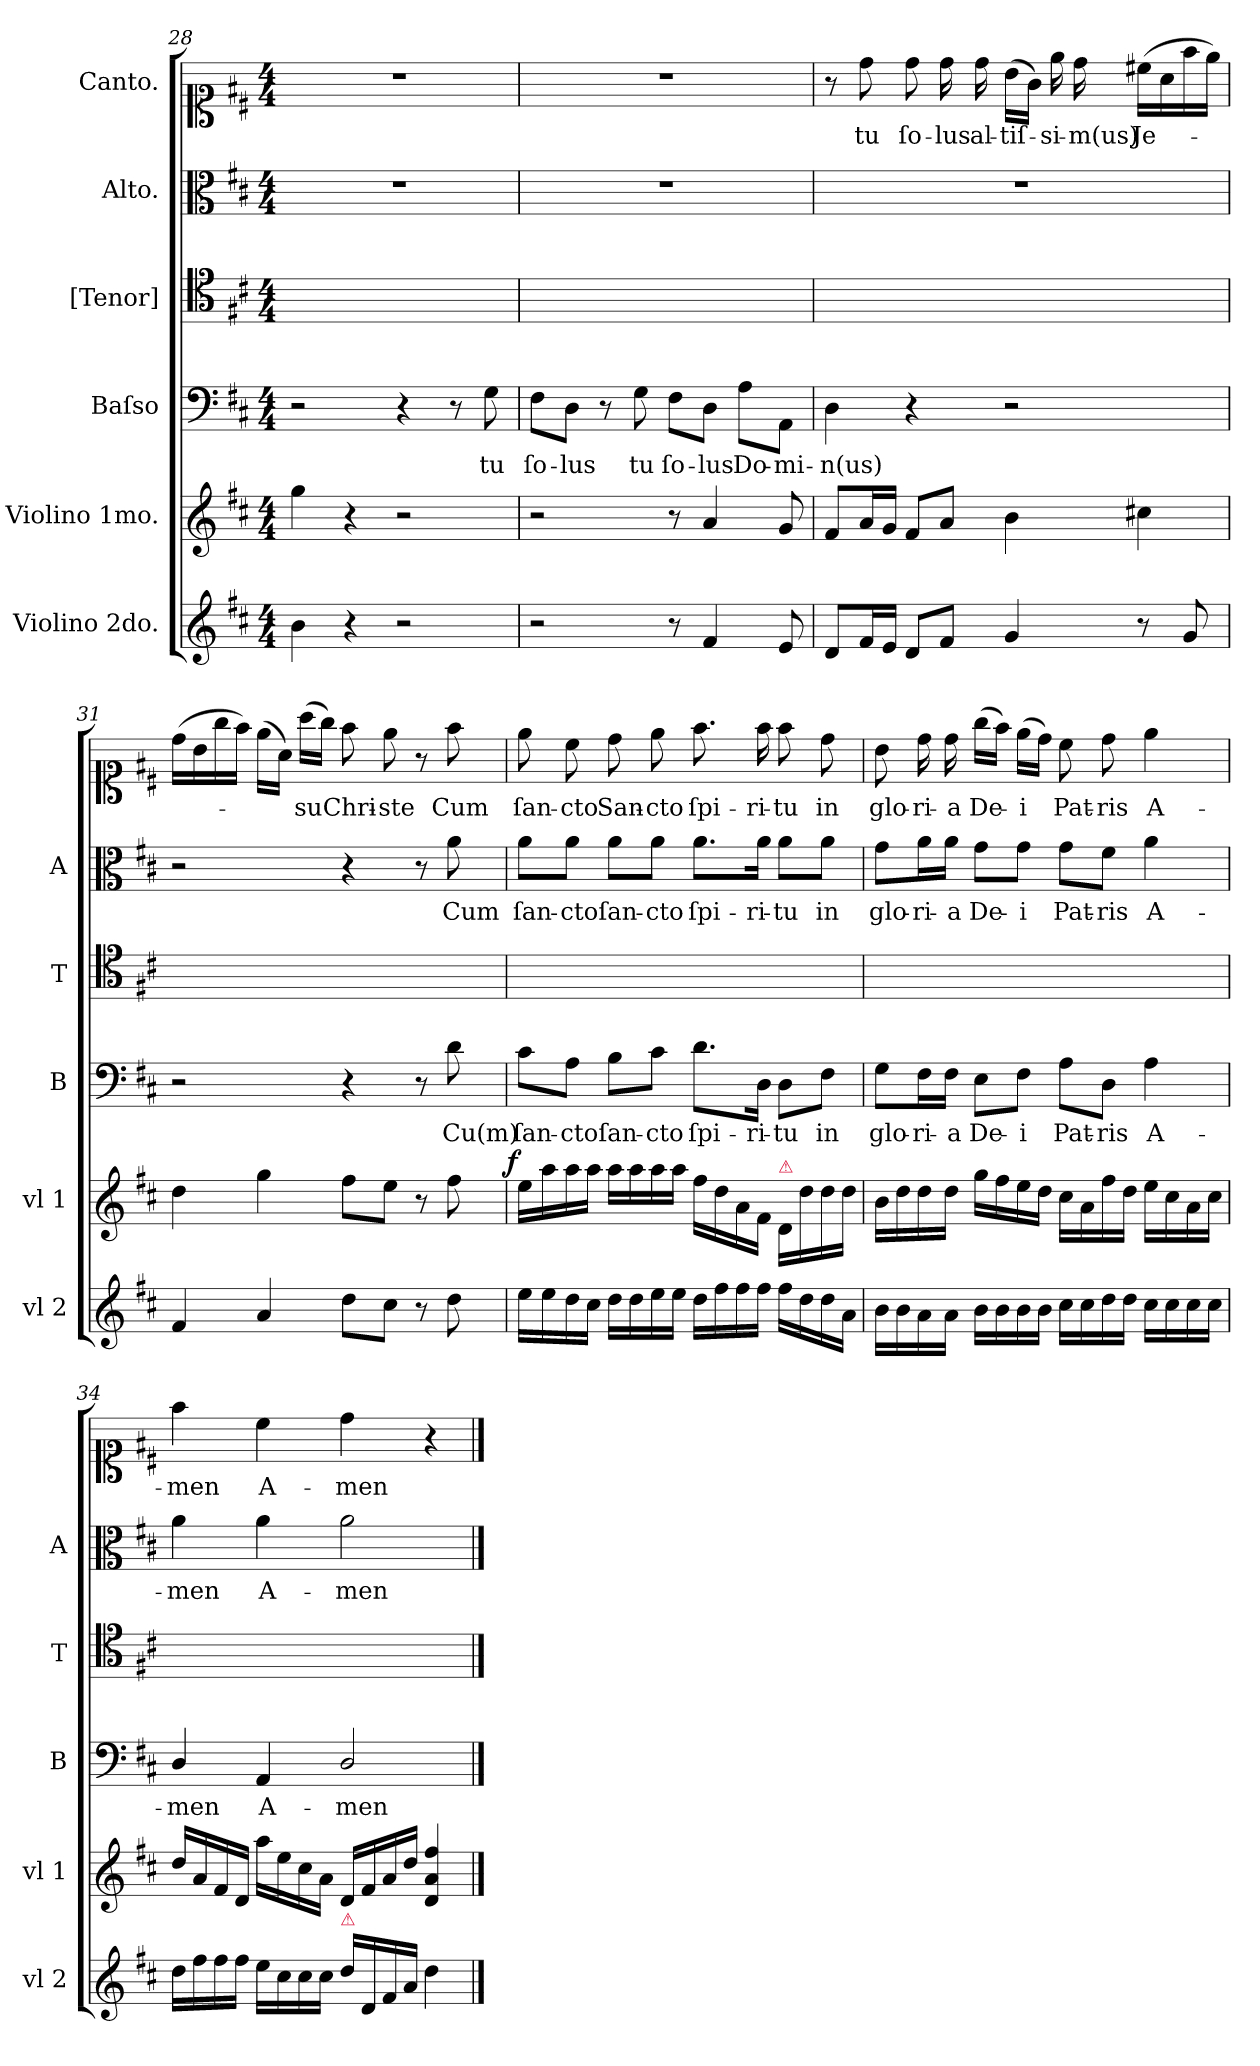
**kern	**kern	**dynam	**kern	**text	**kern	**kern	**text	**kern	**text
*part6	*part5	*part5	*part4	*part4	*part3	*part2	*part2	*part1	*part1
*staff6	*staff5	*staff5	*staff4	*staff4	*staff3	*staff2	*staff2	*staff1	*staff1
*I"Violino 2do.	*I"Violino 1mo.	*	*I"Baſso	*	*I"[Tenor]	*I"Alto.	*	*I"Canto.	*
*I'vl 2	*I'vl 1	*	*I'B	*	*I'T	*I'A	*	*	*
*clefG2	*clefG2	*	*clefF4	*	*clefC4	*clefC3	*	*clefC1	*
*k[f#c#]	*k[f#c#]	*	*k[f#c#]	*	*k[f#c#]	*k[f#c#]	*	*k[f#c#]	*
*D:	*D:	*	*D:	*	*D:	*D:	*	*D:	*
*M4/4	*M4/4	*	*M4/4	*	*M4/4	*M4/4	*	*M4/4	*
=28	=28	=28	=28	=28	=28	=28	=28	=28	=28
4b\	4gg\	.	2r	.	1ryy	1r	.	1r	.
4r	4r	.	.	.	.	.	.	.	.
2r	2r	.	4r	.	.	.	.	.	.
.	.	.	8r	.	.	.	.	.	.
.	.	.	8G\	tu	.	.	.	.	.
=29	=29	=29	=29	=29	=29	=29	=29	=29	=29
2r	2r	.	8F#\L	ſo-	1ryy	1r	.	1r	.
.	.	.	8D\J	-lus	.	.	.	.	.
.	.	.	8r	.	.	.	.	.	.
.	.	.	8G\	tu	.	.	.	.	.
!	!	!LO:DY:a	!	!	!	!	!	!	!
8r	8r	Po	8F#\L	ſo-	.	.	.	.	.
4f#/	4a/	.	8D\J	-lus	.	.	.	.	.
.	.	.	8A\L	Do-	.	.	.	.	.
8e/	8g/	.	8AA\J	-mi-	.	.	.	.	.
=30	=30	=30	=30	=30	=30	=30	=30	=30	=30
8d/L	8f#/L	.	4D\	-n(us)	1ryy	1r	.	8r	.
16f#/L	16a/L	.	.	.	.	.	.	8dd\	tu
16e/JJ	16g/JJ	.	.	.	.	.	.	.	.
8d/L	8f#/L	.	4r	.	.	.	.	8dd\	ſo-
8f#/J	8a/J	.	.	.	.	.	.	16dd\	-lus
.	.	.	.	.	.	.	.	16dd\	al-
4g/	4b\	.	2r	.	.	.	.	(16b\LL	-tiſ-
.	.	.	.	.	.	.	.	16g\JJ)	.
.	.	.	.	.	.	.	.	16ee\	-si-
.	.	.	.	.	.	.	.	16dd\	-m(us)
8r	4cc#X\	.	.	.	.	.	.	(16cc#X\LL	Je-
.	.	.	.	.	.	.	.	16a\	.
8g/	.	.	.	.	.	.	.	16ff#\	.
.	.	.	.	.	.	.	.	16ee\JJ)	.
=31	=31	=31	=31	=31	=31	=31	=31	=31	=31
4f#/	4dd\	.	2r	.	1ryy	2r	.	(16dd\LL	.
.	.	.	.	.	.	.	.	16b\	.
.	.	.	.	.	.	.	.	16gg\	.
.	.	.	.	.	.	.	.	16ff#\JJ)	.
4a/	4gg\	.	.	.	.	.	.	(16ee\LL	.
.	.	.	.	.	.	.	.	16a\JJ)	.
.	.	.	.	.	.	.	.	(16aa\LL	-su
.	.	.	.	.	.	.	.	16gg\JJ)	.
8dd\L	8ff#\L	.	4r	.	.	4r	.	8ff#\	Chri-
8cc#\J	8ee\J	.	.	.	.	.	.	8ee\	-ste
8r	8r	.	8r	.	.	8r	.	8r	.
8dd\	8ff#\	.	8d\	Cu(m)	.	8a\	Cum	8ff#\	Cum
=32	=32	=32	=32	=32	=32	=32	=32	=32	=32
!	!	!LO:DY:a:rj	!	!	!	!	!	!	!
16ee\LL	16ee\LL	f.	8c#\L	ſan-	1ryy	8a\L	ſan-	8ee\	ſan-
16ee\	16aa\	.	.	.	.	.	.	.	.
16dd\	16aa\	.	8A\J	-cto	.	8a\J	-cto	8cc#\	-cto
16cc#\JJ	16aa\JJ	.	.	.	.	.	.	.	.
!	!	!	!	!LO:LY:i	!	!	!LO:LY:i	!	!
16dd\LL	16aa\LL	.	8B\L	ſan-	.	8a\L	ſan-	8dd\	San-
16dd\	16aa\	.	.	.	.	.	.	.	.
!	!	!	!	!LO:LY:i	!	!	!LO:LY:i	!	!
16ee\	16aa\	.	8c#\J	-cto	.	8a\J	-cto	8ee\	-cto
16ee\JJ	16aa\JJ	.	.	.	.	.	.	.	.
16dd\LL	16ff#\LL	.	8.d\L	ſpi-	.	8.a\L	ſpi-	8.ff#\	ſpi-
16ff#\	16dd\	.	.	.	.	.	.	.	.
16ff#\	16a\	.	.	.	.	.	.	.	.
16ff#\JJ	16f#\JJ	.	16D\Jk	-ri-	.	16a\Jk	-ri-	16ff#\	-ri-
!	!LO:TX:a:color=crimson:t=⚠	!	!	!	!	!	!	!	!
16ff#\LL	16d/LL	.	8D\L	-tu	.	8a\L	-tu	8ff#\	-tu
16dd\	16dd\	.	.	.	.	.	.	.	.
16dd\	16dd\	.	8F#\J	in	.	8a\J	in	8dd\	in
16a\JJ	16dd\JJ	.	.	.	.	.	.	.	.
=33	=33	=33	=33	=33	=33	=33	=33	=33	=33
16b\LL	16b\LL	.	8G\L	glo-	1ryy	8g\L	glo-	8b\	glo-
16b\	16dd\	.	.	.	.	.	.	.	.
16a\	16dd\	.	16F#\L	-ri-	.	16a\L	-ri-	16dd\	-ri-
16a\JJ	16dd\JJ	.	16F#\JJ	-a	.	16a\JJ	-a	16dd\	-a
16b\LL	16gg\LL	.	8E\L	De-	.	8g\L	De-	(16gg\LL	De-
16b\	16ff#\	.	.	.	.	.	.	16ff#\JJ)	.
16b\	16ee\	.	8F#\J	-i	.	8g\J	-i	(16ee\LL	-i
16b\JJ	16dd\JJ	.	.	.	.	.	.	16dd\JJ)	.
16cc#\LL	16cc#\LL	.	8A\L	Pat-	.	8g\L	Pat-	8cc#\	Pat-
16cc#\	16a\	.	.	.	.	.	.	.	.
16dd\	16ff#\	.	8D\J	-ris	.	8f#\J	-ris	8dd\	-ris
16dd\JJ	16dd\JJ	.	.	.	.	.	.	.	.
16cc#\LL	16ee\LL	.	4A\	A-	.	4a\	A-	4ee\	A-
16cc#\	16cc#\	.	.	.	.	.	.	.	.
16cc#\	16a\	.	.	.	.	.	.	.	.
16cc#\JJ	16cc#\JJ	.	.	.	.	.	.	.	.
=34	=34	=34	=34	=34	=34	=34	=34	=34	=34
16dd\LL	16dd/LL	.	4D/	-men	1ryy	4a\	-men	4ff#\	-men
16ff#\	16a/	.	.	.	.	.	.	.	.
16ff#\	16f#/	.	.	.	.	.	.	.	.
16ff#\JJ	16d/JJ	.	.	.	.	.	.	.	.
16ee\LL	16aa\LL	.	4AA/	A-	.	4a\	A-	4cc#\	A-
16cc#\	16ee\	.	.	.	.	.	.	.	.
16cc#\	16cc#\	.	.	.	.	.	.	.	.
16cc#\JJ	16a\JJ	.	.	.	.	.	.	.	.
!LO:TX:a:color=crimson:t=⚠	!	!	!	!	!	!	!	!	!
16dd\LL	16d/LL	.	2D/	-men	.	2a\	-men	4dd\	-men
16d/	16f#/	.	.	.	.	.	.	.	.
16f#/	16a/	.	.	.	.	.	.	.	.
16a/JJ	16dd/JJ	.	.	.	.	.	.	.	.
4dd\	4d/ 4a/ 4ff#/	.	.	.	.	.	.	4r	.
==	==	==	==	==	==	==	==	==	==
*-	*-	*-	*-	*-	*-	*-	*-	*-	*-
